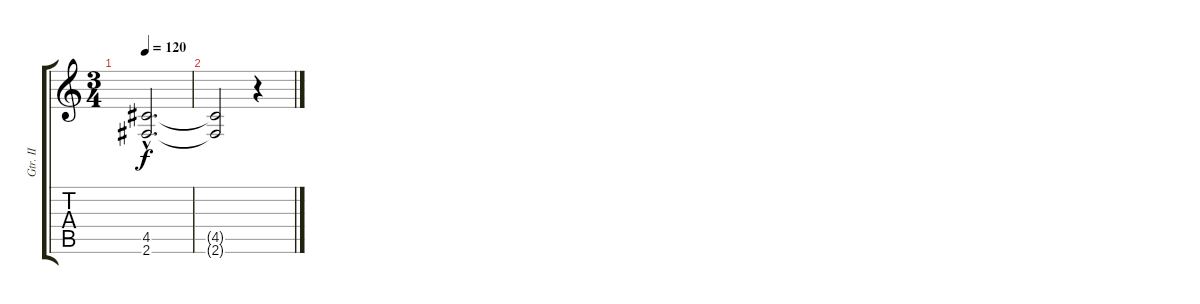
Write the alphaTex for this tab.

\track ("Gtr. II" "Gtr. II") {instrument distortionguitar}
\staff {score tabs}
\tuning (E4 B3 G3 D3 A2 E2) {hide}
\ts (3 4)
\tempo 120
\clef g2
\ks c
(4.5{hac t} 2.6{hac t}).2{d dy f} |
(4.5{t} 2.6{t}).2 r.4
